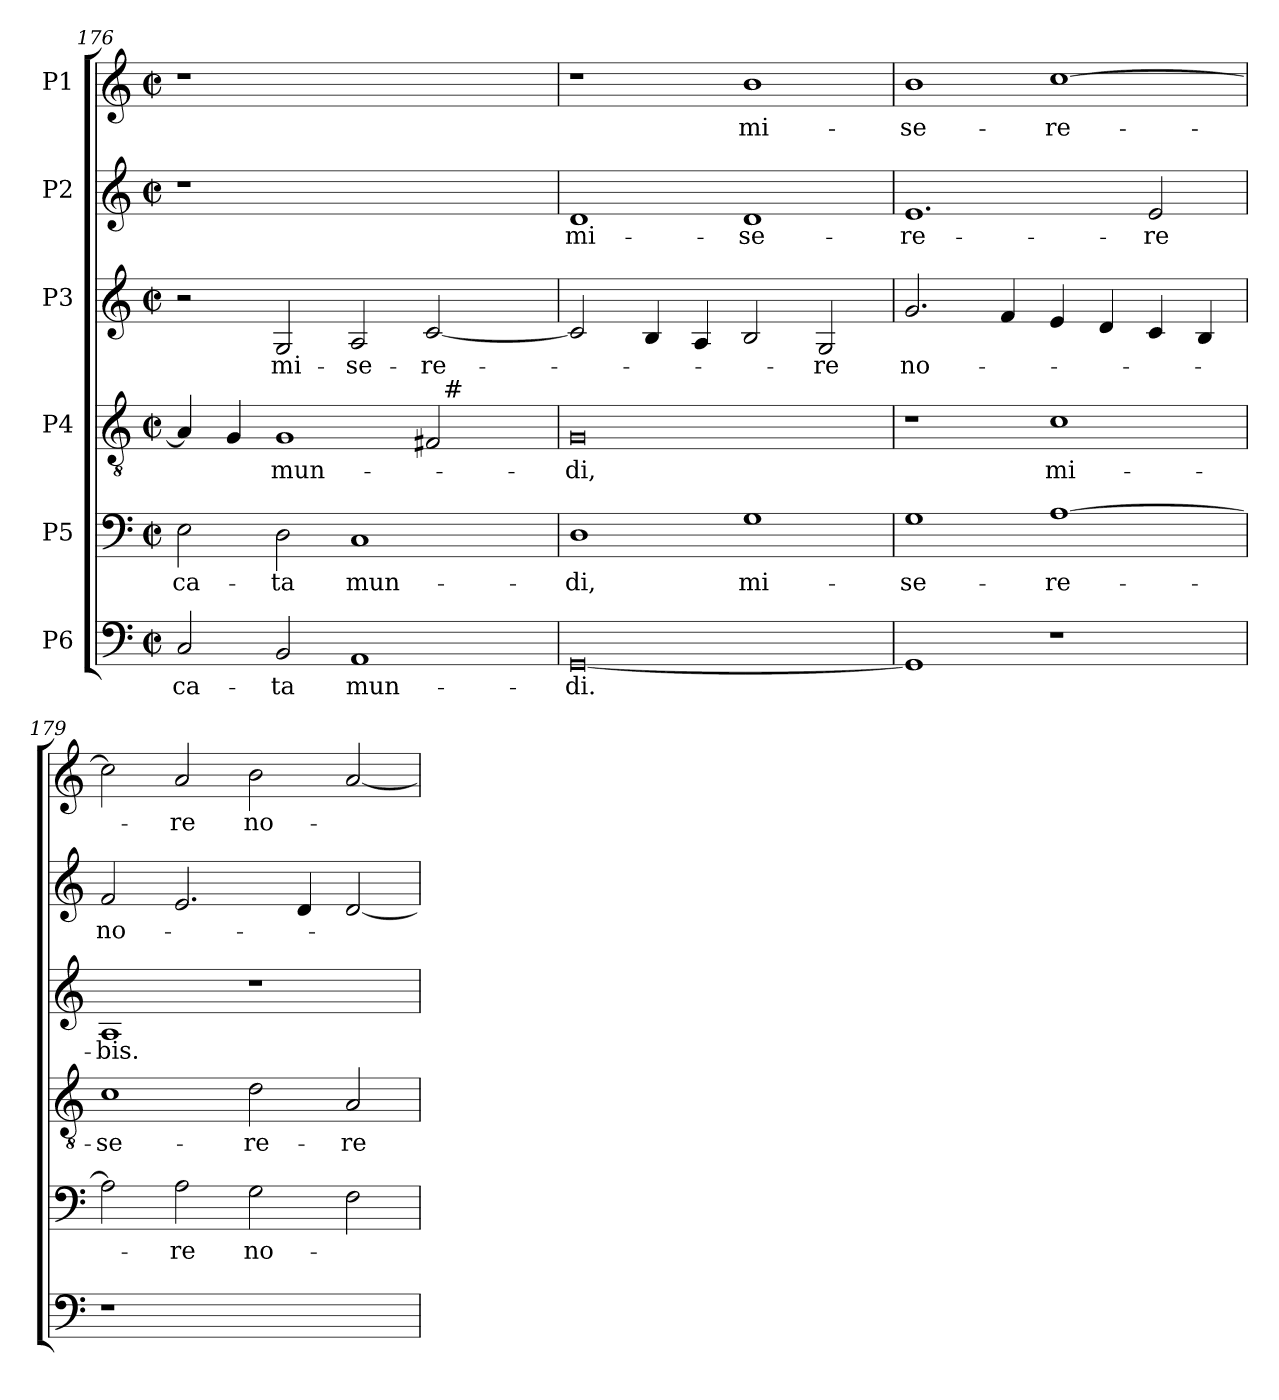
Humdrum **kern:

**kern	**text	**kern	**text	**kern	**text	**kern	**text	**kern	**text	**kern	**text
*part6	*part6	*part5	*part5	*part4	*part4	*part3	*part3	*part2	*part2	*part1	*part1
*staff6	*staff6	*staff5	*staff5	*staff4	*staff4	*staff3	*staff3	*staff2	*staff2	*staff1	*staff1
*I"P6	*	*I"P5	*	*I"P4	*	*I"P3	*	*I"P2	*	*I"P1	*
*clefF4	*	*clefF4	*	*clefGv2	*	*clefG2	*	*clefG2	*	*clefG2	*
*	*	*	*	*ITrd7c12	*	*	*	*	*	*	*
*k[]	*	*k[]	*	*k[]	*	*k[]	*	*k[]	*	*k[]	*
*C:	*	*C:	*	*C:	*	*C:	*	*C:	*	*C:	*
*M2/2	*	*M2/2	*	*M2/2	*	*M2/2	*	*M2/2	*	*M2/2	*
*met(c|)	*	*met(c|)	*	*met(c|)	*	*met(c|)	*	*met(c|)	*	*met(c|)	*
=176	=176	=176	=176	=176	=176	=176	=176	=176	=176	=176	=176
!	!LO:LY:b:color=#000000	!	!	!	!	!	!	!	!	!	!
!	!	!	!LO:LY:b:color=#000000	!	!	!	!	!LO:N:vis=1	!	!LO:N:vis=1	!
*	*	*	*	*^	*	*	*	*	*	*	*
2Ci/	-ca-	2Ei\	-ca-	4AAi/]	1ryy	.	2r	.	1r	.	1r	.
.	.	.	.	4GGi/	.	.	.	.	.	.	.	.
!	!LO:LY:b:color=#000000	!	!	!	!	!	!	!	!	!	!	!
!	!	!	!LO:LY:b:color=#000000	!	!	!	!	!	!	!	!	!
!	!	!	!	!	!	!LO:LY:b:color=#000000	!	!	!	!	!	!
!	!	!	!	!	!	!	!	!LO:LY:b:color=#000000	!	!	!	!
2BBi/	-ta	2Di\	-ta	1GGi	.	mun-	2Gi/	mi-	.	.	.	.
!	!LO:LY:b:color=#000000	!	!	!	!	!	!	!	!	!	!	!
!	!	!	!LO:LY:b:color=#000000	!	!	!	!	!	!	!	!	!
!	!	!	!	!	!	!	!	!LO:LY:b:color=#000000	!	!	!	!
1AAi	mun-	1Ci	mun-	.	2ryy	.	2Ai/	-se-	1ryy	.	1ryy	.
!	!	!	!	!	!	!	!	!LO:LY:b:color=#000000	!	!	!	!
.	.	.	.	2FF#i/	32ryy	.	[2ci/	-re-	.	.	.	.
.	.	.	.	.	256ryy	.	.	.	.	.	.	.
!	!	!	!	!	!LO:TX:a:t=#	!	!	!	!	!	!	!
.	.	.	.	.	4ryy	.	.	.	.	.	.	.
.	.	.	.	.	8ryy	.	.	.	.	.	.	.
.	.	.	.	.	16ryy	.	.	.	.	.	.	.
.	.	.	.	.	64..ryy	.	.	.	.	.	.	.
*	*	*	*	*v	*v	*	*	*	*	*	*	*
!!LO:PB:g=z
=177	=177	=177	=177	=177	=177	=177	=177	=177	=177	=177	=177
*	*	*	*	*^	*	*	*	*	*	*	*
!	!LO:LY:b:color=#000000	!	!	!	!	!	!	!	!	!	!	!
*	*	*	*	*v	*v	*	*	*	*	*	*	*
*	*	*	*	*^	*	*	*	*	*	*	*
!	!	!	!LO:LY:b:color=#000000	!	!	!	!	!	!	!	!	!
*	*	*	*	*v	*v	*	*	*	*	*	*	*
*	*	*	*	*^	*	*	*	*	*	*	*
!	!	!	!	!	!	!LO:LY:b:color=#000000	!	!	!	!	!	!
*	*	*	*	*v	*v	*	*	*	*	*	*	*
*	*	*	*	*^	*	*	*	*	*	*	*
!	!	!	!	!	!	!	!	!	!	!LO:LY:b:color=#000000	!	!
*	*	*	*	*v	*v	*	*	*	*	*	*	*
[0GGi	-di.	1Di	-di,	0GGi	-di,	2ci/]	.	1di	mi-	1r	.
.	.	.	.	.	.	4Bi/	.	.	.	.	.
.	.	.	.	.	.	4Ai/	.	.	.	.	.
!	!	!	!LO:LY:b:color=#000000	!	!	!	!	!	!	!	!
!	!	!	!	!	!	!	!	!	!LO:LY:b:color=#000000	!	!
!	!	!	!	!	!	!	!	!	!	!	!LO:LY:b:color=#000000
.	.	1Gi	mi-	.	.	2Bi/	.	1di	-se-	1bi	mi-
!	!	!	!	!	!	!	!LO:LY:b:color=#000000	!	!	!	!
.	.	.	.	.	.	2Gi/	-re	.	.	.	.
=178	=178	=178	=178	=178	=178	=178	=178	=178	=178	=178	=178
!	!	!	!LO:LY:b:color=#000000	!	!	!	!	!	!	!	!
!	!	!	!	!	!	!	!LO:LY:b:color=#000000	!	!	!	!
!	!	!	!	!	!	!	!	!	!LO:LY:b:color=#000000	!	!
!	!	!	!	!	!	!	!	!	!	!	!LO:LY:b:color=#000000
1GGi]	.	1Gi	-se-	1r	.	2.gi/	no-	1.ei	-re-	1bi	-se-
.	.	.	.	.	.	4fi/	.	.	.	.	.
!	!	!	!LO:LY:b:color=#000000	!	!	!	!	!	!	!	!
!	!	!	!	!	!LO:LY:b:color=#000000	!	!	!	!	!	!
!	!	!	!	!	!	!	!	!	!	!	!LO:LY:b:color=#000000
1r	.	[1Ai	-re-	1Ci	mi-	4ei/	.	.	.	[1cci	-re-
.	.	.	.	.	.	4di/	.	.	.	.	.
!	!	!	!	!	!	!	!	!	!LO:LY:b:color=#000000	!	!
.	.	.	.	.	.	4ci/	.	2ei/	-re	.	.
.	.	.	.	.	.	4Bi/	.	.	.	.	.
=179	=179	=179	=179	=179	=179	=179	=179	=179	=179	=179	=179
!LO:N:vis=1	!	!	!	!	!	!	!	!	!	!	!
!	!	!	!	!	!LO:LY:b:color=#000000	!	!	!	!	!	!
!	!	!	!	!	!	!	!LO:LY:b:color=#000000	!	!	!	!
!	!	!	!	!	!	!	!	!	!LO:LY:b:color=#000000	!	!
1r	.	2Ai\]	.	1Ci	-se-	1Ai	-bis.	2fi/	no-	2cci\]	.
!	!	!	!LO:LY:b:color=#000000	!	!	!	!	!	!	!	!
!	!	!	!	!	!	!	!	!	!	!	!LO:LY:b:color=#000000
.	.	2Ai\	-re	.	.	.	.	2.ei/	.	2ai/	-re
!	!	!	!LO:LY:b:color=#000000	!	!	!	!	!	!	!	!
!	!	!	!	!	!LO:LY:b:color=#000000	!	!	!	!	!	!
!	!	!	!	!	!	!	!	!	!	!	!LO:LY:b:color=#000000
1ryy	.	2Gi\	no-	2Di\	-re-	1r	.	.	.	2bi\	no-
.	.	.	.	.	.	.	.	4di/	.	.	.
!	!	!	!	!	!LO:LY:b:color=#000000	!	!	!	!	!	!
.	.	2Fi\	.	2AAi/	-re	.	.	[2di/	.	[2ai/	.
=	=	=	=	=	=	=	=	=	=	=	=
*-	*-	*-	*-	*-	*-	*-	*-	*-	*-	*-	*-
